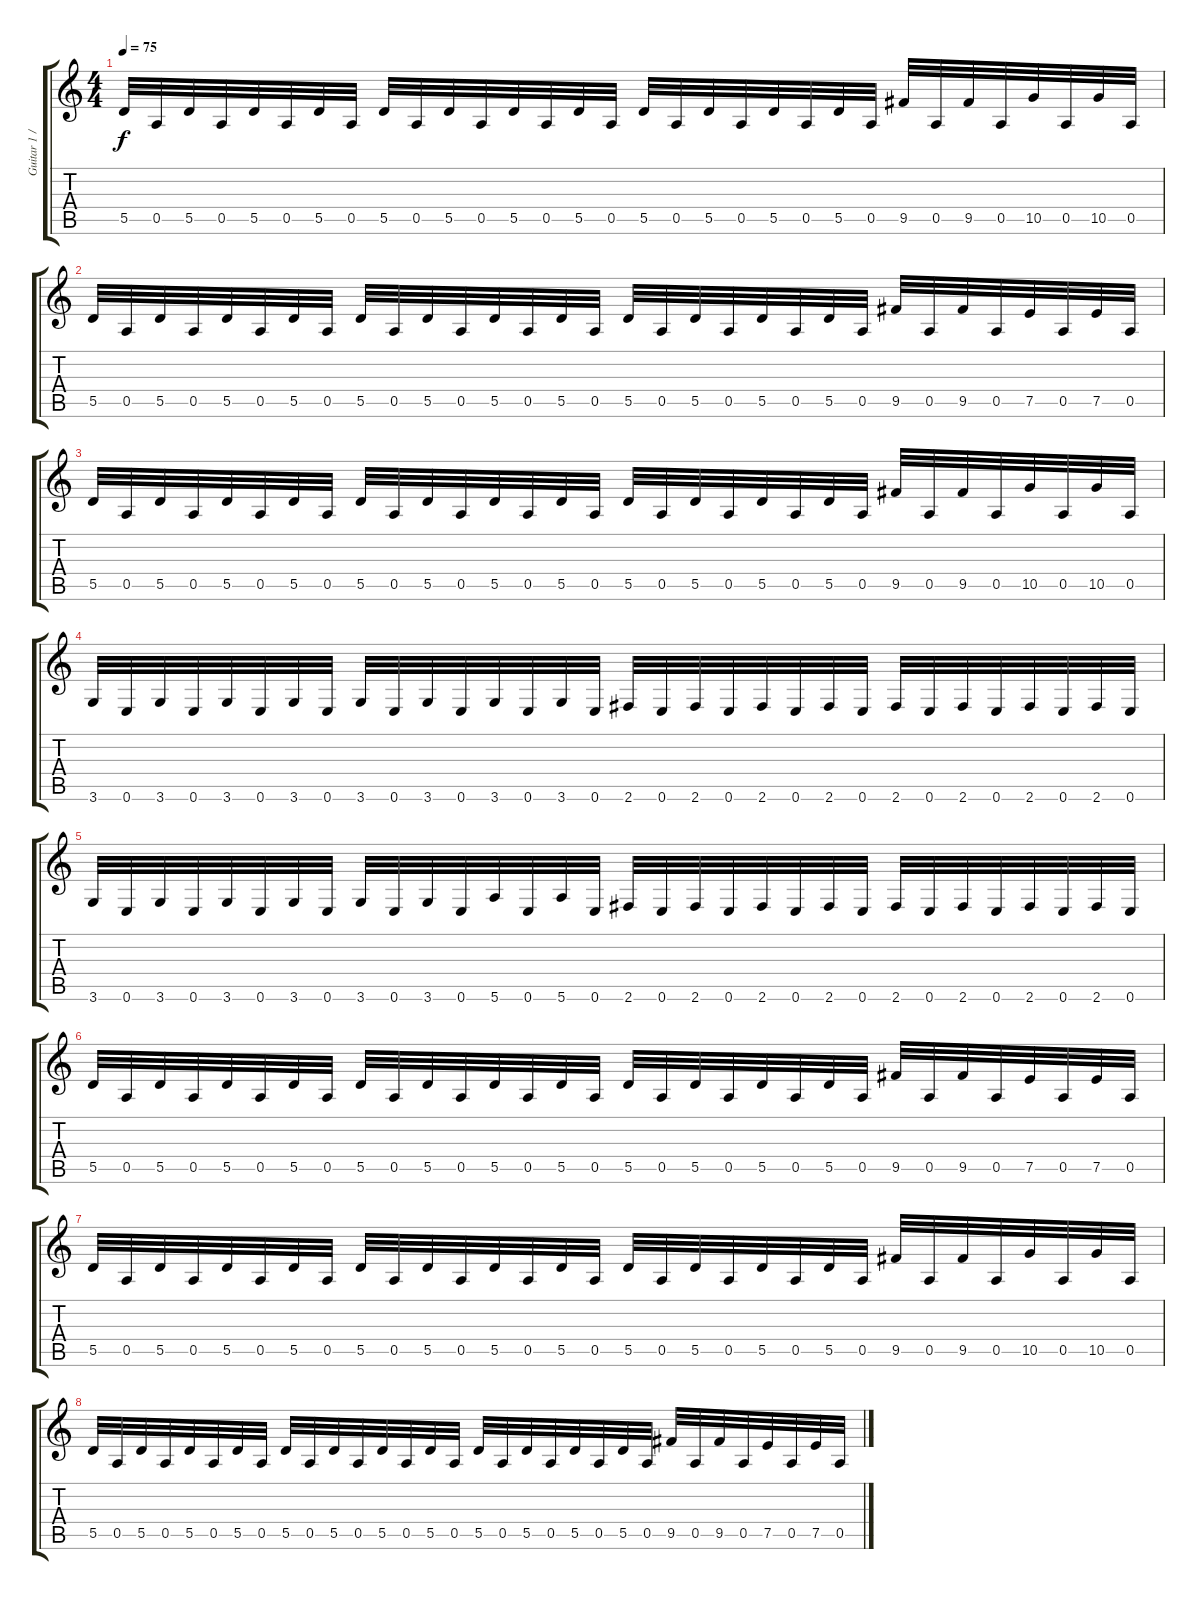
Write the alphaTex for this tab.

\track ("Guitar 1 / Main" "Guitar 1 /") {instrument acousticguitarsteel}
\staff {score tabs}
\tuning (E4 B3 G3 D3 A2 E2) {hide}
\ts (4 4)
\tempo 75
\clef g2
\ks c
5.5.32{dy f} 0.5.32 5.5.32 0.5.32 5.5.32 0.5.32 5.5.32 0.5.32 5.5.32 0.5.32 5.5.32 0.5.32 5.5.32 0.5.32 5.5.32 0.5.32 5.5.32 0.5.32 5.5.32 0.5.32 5.5.32 0.5.32 5.5.32 0.5.32 9.5.32 0.5.32 9.5.32 0.5.32 10.5.32 0.5.32 10.5.32 0.5.32 |
5.5.32 0.5.32 5.5.32 0.5.32 5.5.32 0.5.32 5.5.32 0.5.32 5.5.32 0.5.32 5.5.32 0.5.32 5.5.32 0.5.32 5.5.32 0.5.32 5.5.32 0.5.32 5.5.32 0.5.32 5.5.32 0.5.32 5.5.32 0.5.32 9.5.32 0.5.32 9.5.32 0.5.32 7.5.32 0.5.32 7.5.32 0.5.32 |
5.5.32 0.5.32 5.5.32 0.5.32 5.5.32 0.5.32 5.5.32 0.5.32 5.5.32 0.5.32 5.5.32 0.5.32 5.5.32 0.5.32 5.5.32 0.5.32 5.5.32 0.5.32 5.5.32 0.5.32 5.5.32 0.5.32 5.5.32 0.5.32 9.5.32 0.5.32 9.5.32 0.5.32 10.5.32 0.5.32 10.5.32 0.5.32 |
3.6.32 0.6.32 3.6.32 0.6.32 3.6.32 0.6.32 3.6.32 0.6.32 3.6.32 0.6.32 3.6.32 0.6.32 3.6.32 0.6.32 3.6.32 0.6.32 2.6.32 0.6.32 2.6.32 0.6.32 2.6.32 0.6.32 2.6.32 0.6.32 2.6.32 0.6.32 2.6.32 0.6.32 2.6.32 0.6.32 2.6.32 0.6.32 |
3.6.32 0.6.32 3.6.32 0.6.32 3.6.32 0.6.32 3.6.32 0.6.32 3.6.32 0.6.32 3.6.32 0.6.32 5.6.32 0.6.32 5.6.32 0.6.32 2.6.32 0.6.32 2.6.32 0.6.32 2.6.32 0.6.32 2.6.32 0.6.32 2.6.32 0.6.32 2.6.32 0.6.32 2.6.32 0.6.32 2.6.32 0.6.32 |
5.5.32 0.5.32 5.5.32 0.5.32 5.5.32 0.5.32 5.5.32 0.5.32 5.5.32 0.5.32 5.5.32 0.5.32 5.5.32 0.5.32 5.5.32 0.5.32 5.5.32 0.5.32 5.5.32 0.5.32 5.5.32 0.5.32 5.5.32 0.5.32 9.5.32 0.5.32 9.5.32 0.5.32 7.5.32 0.5.32 7.5.32 0.5.32 |
5.5.32 0.5.32 5.5.32 0.5.32 5.5.32 0.5.32 5.5.32 0.5.32 5.5.32 0.5.32 5.5.32 0.5.32 5.5.32 0.5.32 5.5.32 0.5.32 5.5.32 0.5.32 5.5.32 0.5.32 5.5.32 0.5.32 5.5.32 0.5.32 9.5.32 0.5.32 9.5.32 0.5.32 10.5.32 0.5.32 10.5.32 0.5.32 |
5.5.32 0.5.32 5.5.32 0.5.32 5.5.32 0.5.32 5.5.32 0.5.32 5.5.32 0.5.32 5.5.32 0.5.32 5.5.32 0.5.32 5.5.32 0.5.32 5.5.32 0.5.32 5.5.32 0.5.32 5.5.32 0.5.32 5.5.32 0.5.32 9.5.32 0.5.32 9.5.32 0.5.32 7.5.32 0.5.32 7.5.32 0.5.32
